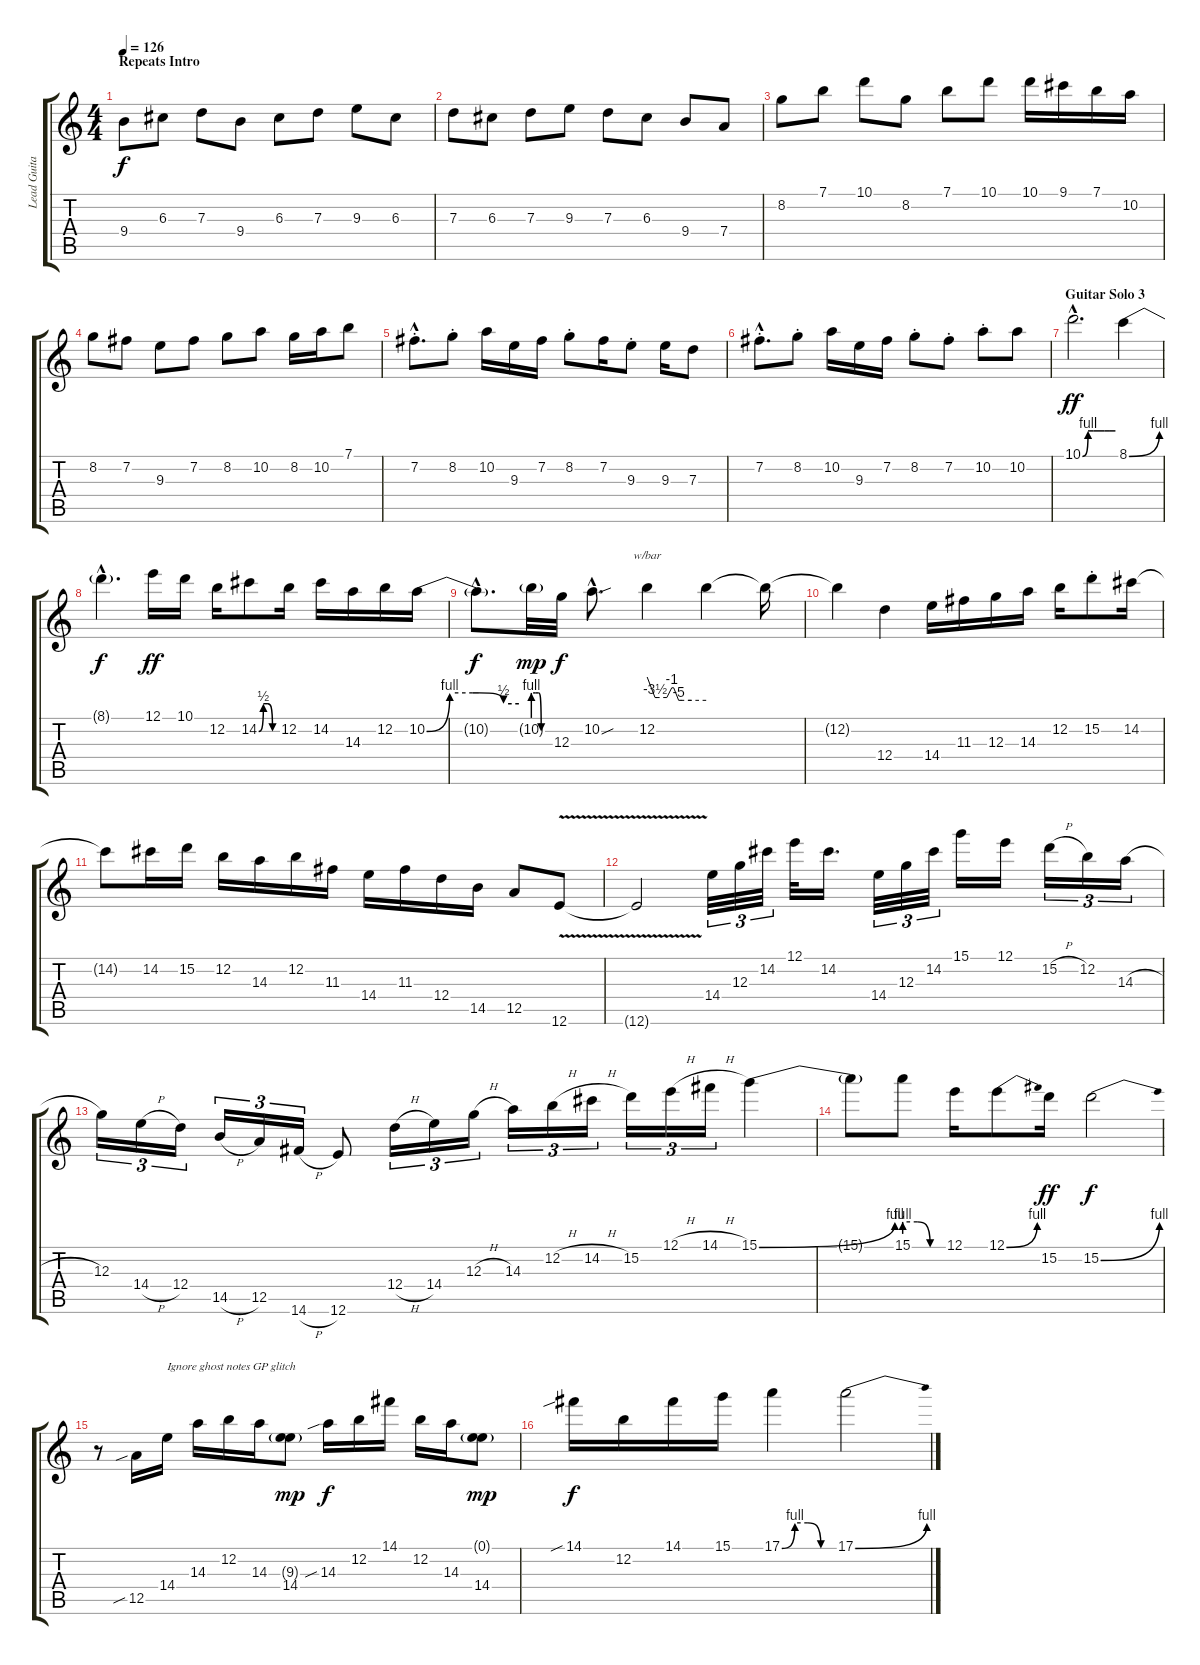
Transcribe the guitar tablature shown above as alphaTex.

\track ("Lead Guitar" "Lead Guita") {instrument distortionguitar}
\staff {score tabs}
\tuning (E4 B3 G3 D3 A2 E2) {hide}
\ts (4 4)
\section ("" "Repeats Intro")
\tempo 126
\clef g2
\ks c
9.4.8{dy f instrument distortionguitar} 6.3.8 7.3.8 9.4.8 6.3.8 7.3.8 9.3.8 6.3.8 |
7.3.8 6.3.8 7.3.8 9.3.8 7.3.8 6.3.8 9.4.8 7.4.8 |
8.2.8 7.1.8 10.1.8 8.2.8 7.1.8 10.1.8 10.1.16 9.1.16 7.1.16 10.2.16 |
8.2.8 7.2.8 9.3.8 7.2.8 8.2.8 10.2.8 8.2.16 10.2.16 7.1.8 |
7.2{hac st}.8{d} 8.2{st}.8 10.2.16 9.3.16 7.2.16 8.2{st}.8 7.2.16 9.3{st}.8 9.3.16 7.3.8 |
7.2{hac st}.8{d} 8.2{st}.8 10.2.16 9.3.16 7.2.16 8.2{st}.8 7.2{st}.8 10.2{st}.8 10.2.8 |
\section ("" "Guitar Solo 3")
10.1{be (custom 0 0 10 4 20 4 30 4 40 4 50 4 60 4) hac}.2{d dy ff instrument overdrivenguitar} 8.1{be (bend 0 0 60 4)}.4 |
8.1{hac t}.4{d dy f} 12.1.16{dy ff} 10.1.16 12.2.16 14.2{be (custom 0 0 15 2 30 2 45 0 60 0)}.8 12.2.16 14.2.16 14.3.16 12.2.16 10.2{be (custom 0 0 15 4 30 4 34 4 50 2 60 2)}.16 |
10.2{hac t}.8{d dy f} 10.2{be (custom 0 4 9 4 20 4 29 0 40 0 60 0) g}.32{dy mp} 12.3.32{dy f} 10.2{sou hac}.8{d} 12.2.4{tbe (custom default 0 0 8 -14 10 -14 20 -14 25 -4 27 -4 32 -20 35 -20 45 -20 60 -20)} 12.2{t}.4 12.2{t}.16 |
12.2{t}.4 12.4.4 14.4.16 11.3.16 12.3.16 14.3.16 12.2.16 15.2{st}.8 14.2.16 |
14.2{t}.8 14.2.16 15.2.16 12.2.16 14.3.16 12.2.16 11.3.16 14.4.16 11.3.16 12.4.16 14.5.16 12.5.8 12.6{v}.8 |
12.6{t}.2 14.4.32{tu (3 2)} 12.3.32{tu (3 2)} 14.2.32{tu (3 2)} 12.1.32 14.2.16{d} 14.4.32{tu (3 2)} 12.3.32{tu (3 2)} 14.2.32{tu (3 2)} 15.1.16 12.1.16 15.2{h}.16{tu (3 2)} 12.2.16{tu (3 2)} 14.3{h}.16{tu (3 2)} |
12.3.16{tu (3 2)} 14.4{h}.16{tu (3 2)} 12.4.16{tu (3 2)} 14.5{h}.16{tu (3 2)} 12.5.16{tu (3 2)} 14.6{h}.16{tu (3 2)} 12.6.8 12.4{h}.16{tu (3 2)} 14.4.16{tu (3 2)} 12.3{h}.16{tu (3 2)} 14.3.16{tu (3 2)} 12.2{h}.16{tu (3 2)} 14.2{h}.16{tu (3 2)} 15.2.16{tu (3 2)} 12.1{h}.16{tu (3 2)} 14.1{h}.16{tu (3 2)} 15.1{be (bend 0 0 60 4)}.4 |
15.1{t}.8 15.1{be (custom 0 4 20 4 40 0 60 0)}.8 12.1.16 12.1{be (bend 0 0 60 4)}.8 15.2.16{dy ff} 15.2{be (bend 0 0 60 4)}.2{dy f} |
r.8 12.5{sib}.16 14.4.16{txt "Ignore ghost notes GP glitch"} 14.3.16 12.2.16 14.3.16 (9.3{g} 14.4).8{dy mp} 14.3{sib}.16{dy f} 12.2.16 14.1.16 12.2.16 14.3.16 (0.1{g} 14.4).8{dy mp} |
14.1{sib}.16{dy f} 12.2.16 14.1.16 15.1.16 17.1{be (custom 0 0 15 4 30 4 45 0 60 0)}.4 17.1{be (bend 0 0 60 4)}.2
